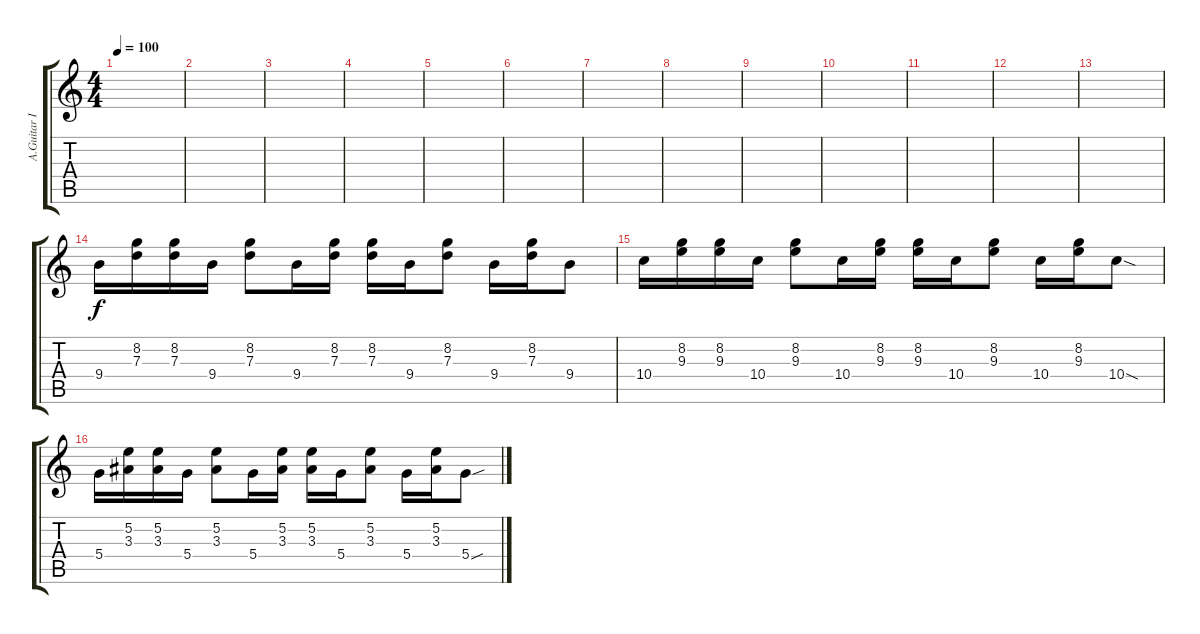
\track ("A.Guitar II" "A.Guitar I") {instrument acousticguitarnylon}
\staff {score tabs}
\tuning (E4 B3 G3 D3 A2 E2) {hide}
\ts (4 4)
\tempo 100
\clef g2
\ks c
|
|
|
|
|
|
|
|
|
|
|
|
|
9.4.16 (8.2 7.3).16 (8.2 7.3).16 9.4.16 (8.2 7.3).8 9.4.16 (8.2 7.3).16 (8.2 7.3).16 9.4.16 (8.2 7.3).8 9.4.16 (8.2 7.3).16 9.4.8 |
10.4.16 (8.2 9.3).16 (8.2 9.3).16 10.4.16 (8.2 9.3).8 10.4.16 (8.2 9.3).16 (8.2 9.3).16 10.4.16 (8.2 9.3).8 10.4.16 (8.2 9.3).16 10.4{sod}.8 |
5.4.16 (5.2 3.3).16 (5.2 3.3).16 5.4.16 (5.2 3.3).8 5.4.16 (5.2 3.3).16 (5.2 3.3).16 5.4.16 (5.2 3.3).8 5.4.16 (5.2 3.3).16 5.4{sou}.8
